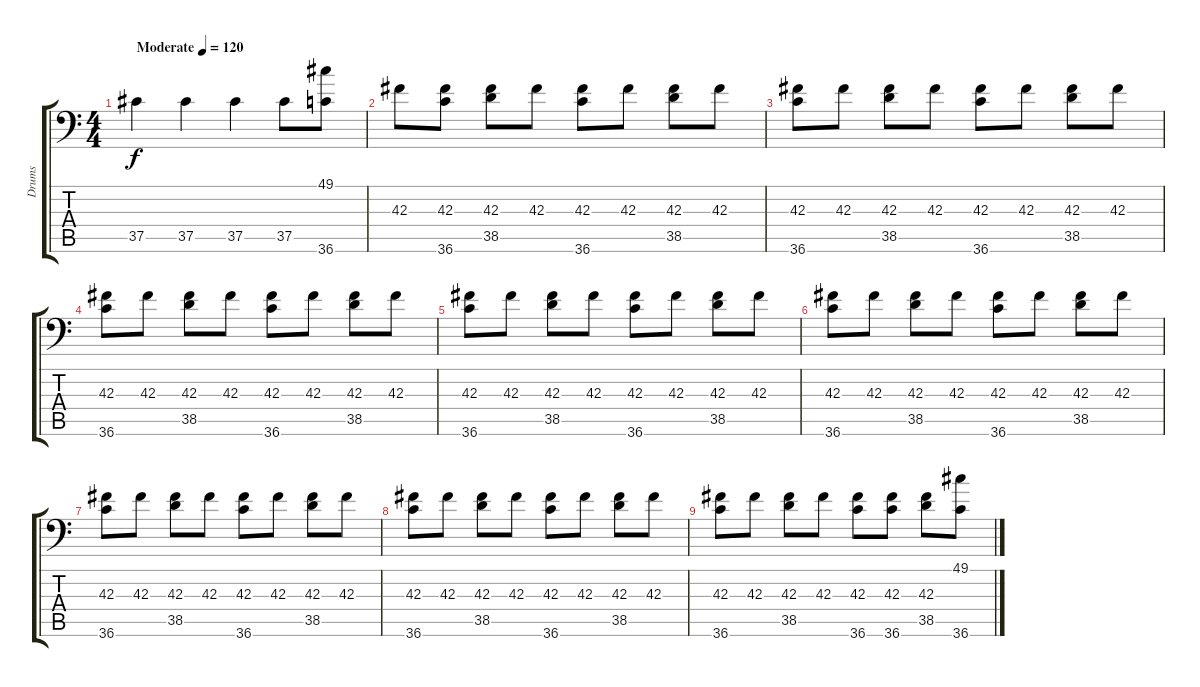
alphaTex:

\track ("Drums" "Drums") {instrument acousticgrandpiano}
\staff {score tabs}
\tuning (C-1 C-1 C-1 C-1 C-1 C-1) {hide}
\ts (4 4)
\tempo (120 "Moderate")
\clef f4
\ks c
37.5.4{dy f instrument acousticgrandpiano} 37.5.4 37.5.4 37.5.8 (49.1 36.6).8 |
42.3.8 (42.3 36.6).8 (42.3 38.5).8 42.3.8 (42.3 36.6).8 42.3.8 (42.3 38.5).8 42.3.8 |
(42.3 36.6).8 42.3.8 (42.3 38.5).8 42.3.8 (42.3 36.6).8 42.3.8 (42.3 38.5).8 42.3.8 |
(42.3 36.6).8 42.3.8 (42.3 38.5).8 42.3.8 (42.3 36.6).8 42.3.8 (42.3 38.5).8 42.3.8 |
(42.3 36.6).8 42.3.8 (42.3 38.5).8 42.3.8 (42.3 36.6).8 42.3.8 (42.3 38.5).8 42.3.8 |
(42.3 36.6).8 42.3.8 (42.3 38.5).8 42.3.8 (42.3 36.6).8 42.3.8 (42.3 38.5).8 42.3.8 |
(42.3 36.6).8 42.3.8 (42.3 38.5).8 42.3.8 (42.3 36.6).8 42.3.8 (42.3 38.5).8 42.3.8 |
(42.3 36.6).8 42.3.8 (42.3 38.5).8 42.3.8 (42.3 36.6).8 42.3.8 (42.3 38.5).8 42.3.8 |
(42.3 36.6).8 42.3.8 (42.3 38.5).8 42.3.8 (42.3 36.6).8 (42.3 36.6).8 (42.3 38.5).8 (49.1 36.6).8
